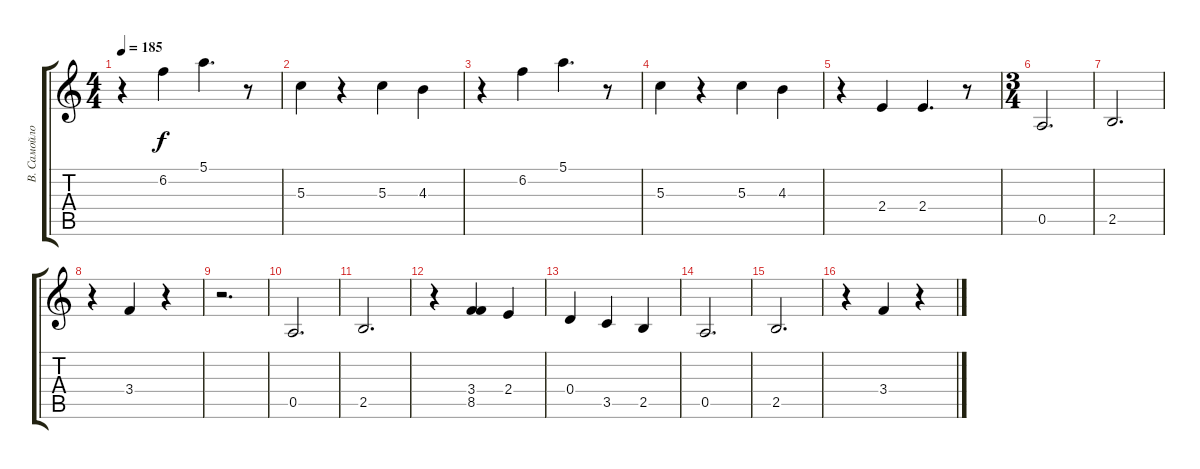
\track ("В. Самойлов" "В. Самойло") {instrument distortionguitar}
\staff {score tabs}
\tuning (E4 B3 G3 D3 A2 E2) {hide}
\ts (4 4)
\tempo 185
\clef g2
\ks c
r.4{dy f} 6.2.4 5.1.4{d} r.8 |
5.3.4 r.4 5.3.4 4.3.4 |
r.4 6.2.4 5.1.4{d} r.8 |
5.3.4 r.4 5.3.4 4.3.4 |
r.4 2.4.4 2.4.4{d} r.8 |
\ts (3 4)
0.5.2{d} |
2.5.2{d} |
r.4 3.4.4 r.4 |
r.2{d} |
0.5.2{d} |
2.5.2{d} |
r.4 (3.4 8.5).4 2.4.4 |
0.4.4 3.5.4 2.5.4 |
0.5.2{d} |
2.5.2{d} |
r.4 3.4.4 r.4
